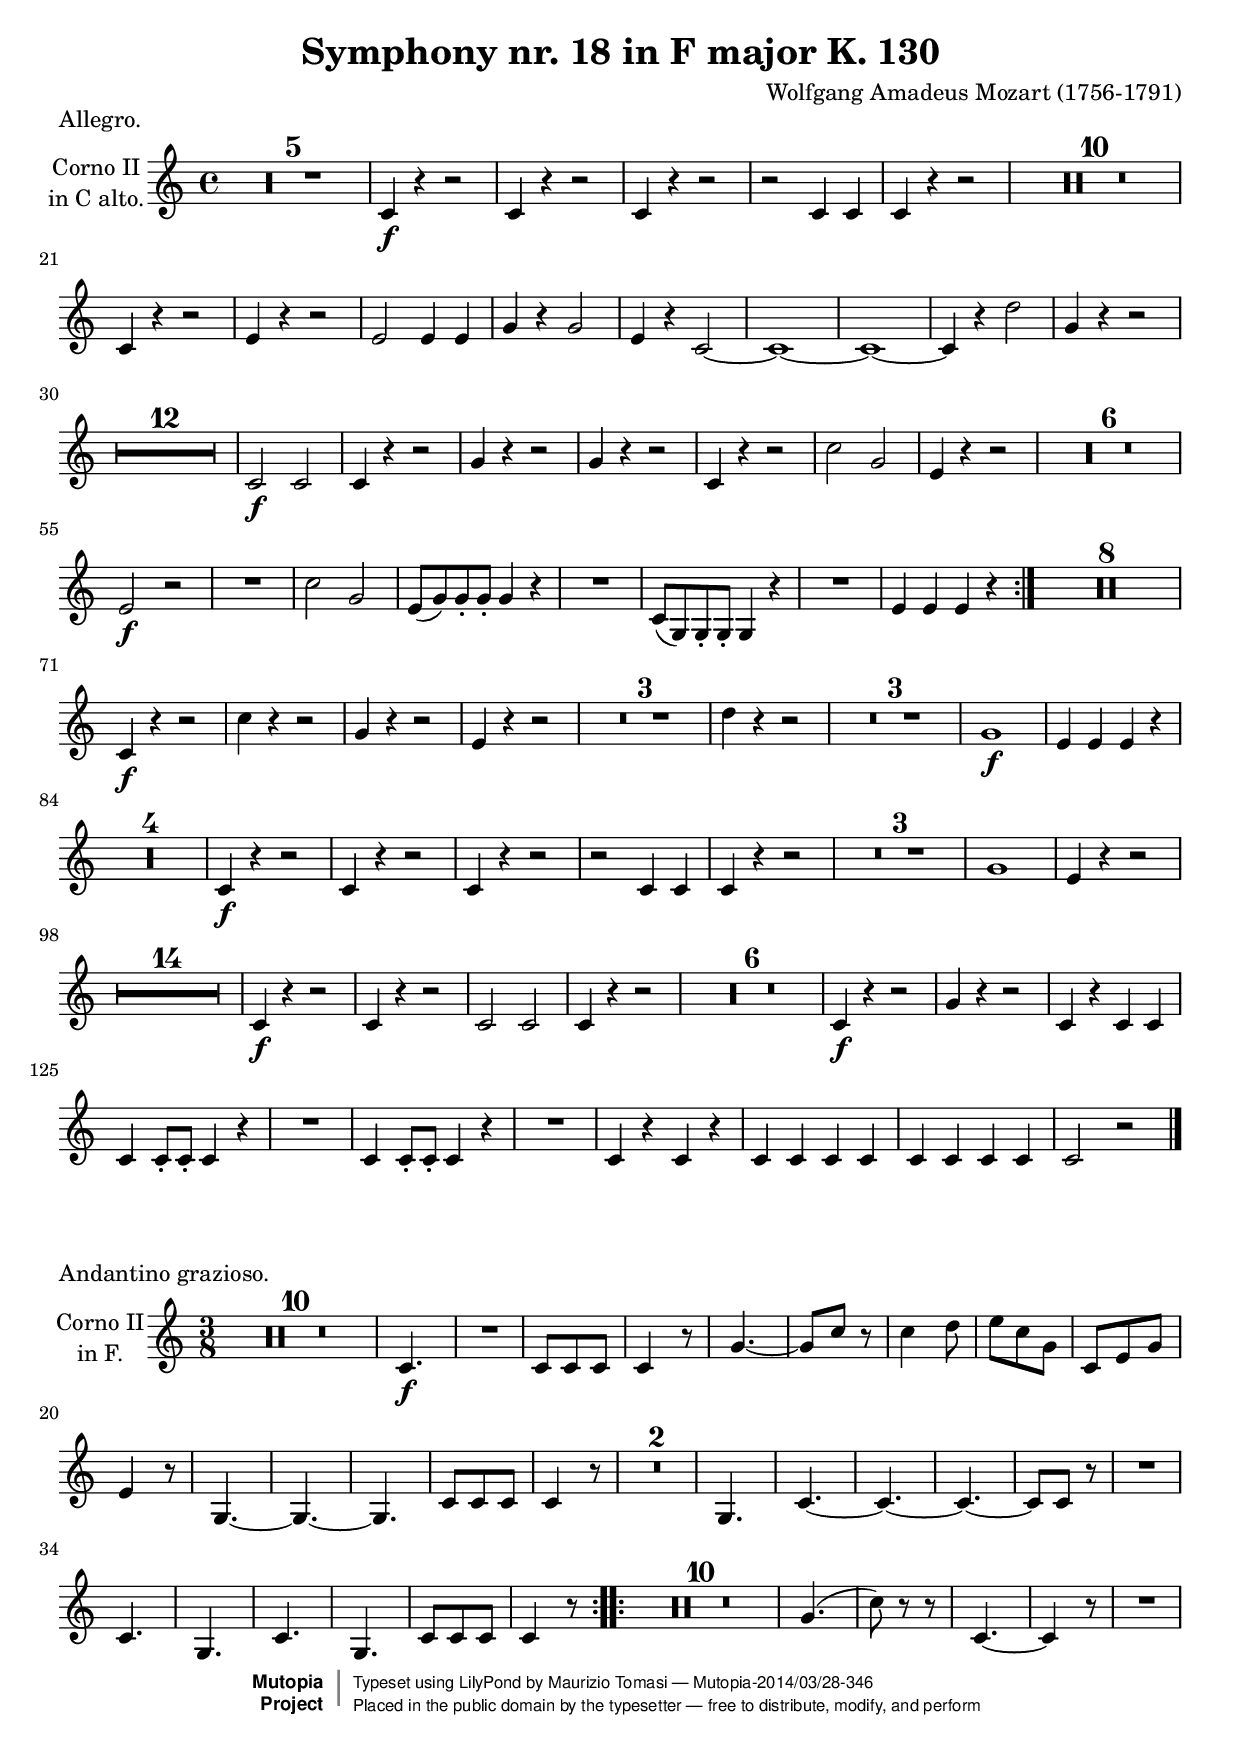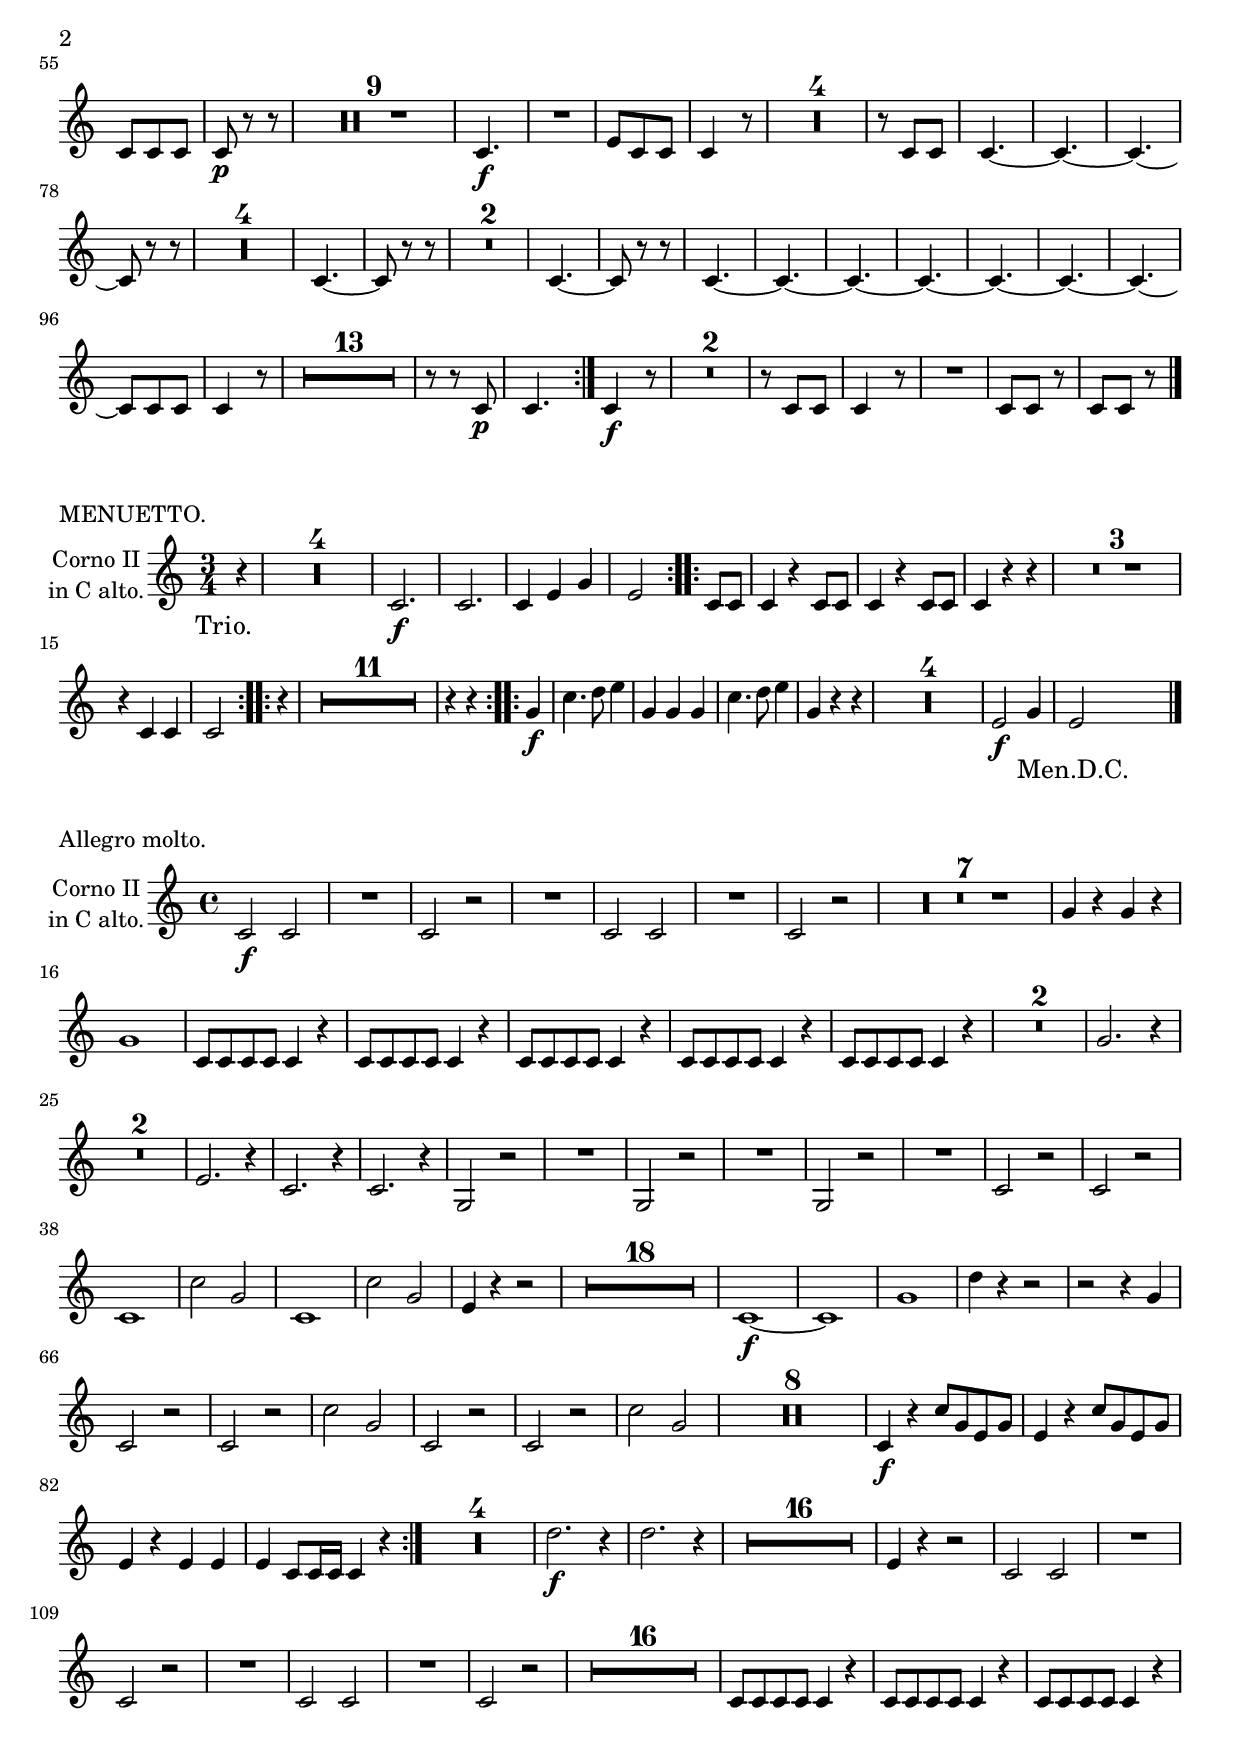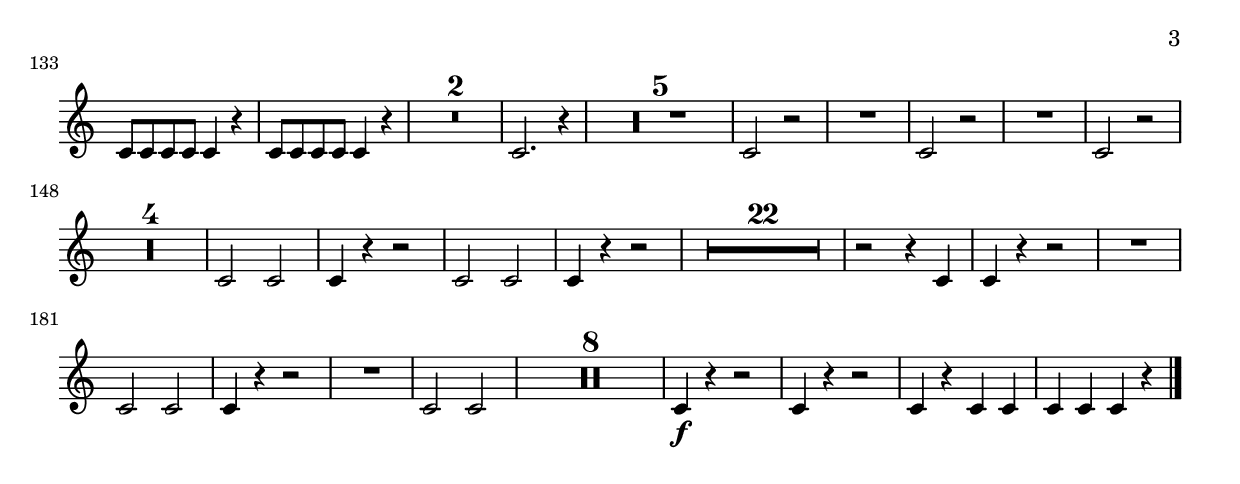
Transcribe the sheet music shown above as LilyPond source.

% -*- LilyPond -*-

\version "2.18.2"

\include "defs.ly"

\version "2.18.2"
hornIIFirstMov =  \relative c' {
    \key c \major
    \clef violin

    \noTupletBracket

    \repeat volta 2 {
	R1*5
	| c4\f r r2
	| c4 r r2
	| c4 r r2
	| r2 c4 c

% 10
	| c r r2
	| R1*10

% 21
	| c4 r r2
	| e4 r r2
	| e2 e4 e
	| g r g2
	| e4 r c2 ~
	| c1 ~
	| c ~
	| c4 r d'2
	| g,4 r r2

% 30
	| R1*12
	| c,2\f c
	| c4 r r2
	| g'4 r r2
	| g4 r r2
	| c,4 r r2
	| c'2 g
	| e4 r r2
	| R1*6

% 55
	| e2\f r
	| R1
	| c'2 g
	| e8( g) g-. g-. g4 r
	| R1

% 60
	| c,8( g) g-. g-. g4 r
	| R1
	| e'4 e e r
    }

    | R1*8

% 71
    | c4\f r r2
    | c'4 r r2
    | g4 r r2
    | e4 r r2
    | R1*3
    | d'4 r r2
    | R1*3

% 82
    | g,1\f
    | e4 e e r
    | R1*4
    | c4\f r r2
    | c4 r r2

% 90
    | c4 r r2
    | r2 c4 c
    | c r r2
    | R1*3
    | g'1
    | e4 r r2
    | R1*14

% 112
    | c4\f r r2
    | c4 r r2
    | c2 c
    | c4 r r2
    | R1*6

% 122
    | c4\f r r2
    | g'4 r r2
    | c,4 r c c
    | c c8-. c-. c4 r
    | R1
    | c4 c8-. c-. c4 r
    | R1
    | c4 r c r

% 130
    | c c c c 
    | c c c c
    | c2 r

    \bar "|."
}


\score {
    \context Staff <<
        \override Score.BarNumber.padding = #3
	\set Score.skipBars = ##t
        \set Staff.midiInstrument = #"french horn"
	\set Staff.instrumentName = \markup { \center-column { "Corno II"
							  "in C alto." } }

	\time 4/4

	\hornIIFirstMov
    >>

    
  \midi {
    \tempo 4 = 124
    }



    \header {
	piece = "Allegro."
    }

    \layout { }
}

\version "2.18.2"
hornIISecondMov =  \relative c' {
    \key c \major
    \clef violin

    \noTupletBracket
    
    \repeat volta 2 {
	R4.*10

% 11
	| c4.\f
	| R4.
	| c8 c c
	| c4 r8
	| g'4. ~
	| g8 c r
	| c4 d8
	| e c g
	| c, e g

% 20
	| e4 r8
	| g,4. ~
	| g ~
	| g
	| c8 c c
	| c4 r8
	| R4.*2
	| g4.
	| c4. ~

% 30
	| c ~
	| c ~
	| c8 c r
	| R4.
	| c4.
	| g
	| c
	| g c8 c c
	| c4 r8
    }

    \repeat volta 2 {
% 40
	| R4.*10

% 50
	| g'4.(
	| c8) r r
	| c,4. ~
	| c4 r8
	| R4.
	| c8 c c
	| c\p r r
	| R4.*9

% 66
	| c4.\f
	| R4.
	| e8 c c
	| c4 r8

% 70
	| R4.*4
	| r8 c c
	| c4. ~
	| c ~
	| c ~
	| c8 r r
	| R4.*4
	| c4. ~
	| c8 r r
	| R4.*2
	| c4. ~
	| c8 r r
	| c4. ~

% 90
	| c ~
	| c ~
	| c ~
	| c ~
	| c ~
	| c ~
	| c8 c c
	| c4 r8
	| R4.*13
	| r8 r c\p
	| c4.
    }

    | c4\f r8
    | R4.*2
    | r8 c c
    | c4 r8
    | R4.
    | c8 c r

% 120
    | c c r

    \bar "|."
}


\score {
    \context Staff <<
        \override Score.BarNumber.padding = #3
	\set Score.skipBars = ##t
	\transposition f' 
        \set Staff.midiInstrument = #"french horn"
	\set Staff.instrumentName = \markup { \center-column { "Corno II"
							  "in F." } }

	\time 3/8

	\hornIISecondMov
    >>

    
  \midi {
    \tempo 4 = 42
    }



    \header {
	piece = "Andantino grazioso."
    }

    \layout { }
}

\version "2.18.2"
hornIIThirdMov =  \relative c' {
    \key c \major
    \clef violin

    \noTupletBracket

    \repeat volta 2 {
	r4
	| R2.*4
	| c2.\f
	| c
	| c4 e g
	| e2
    }

    \repeat volta 2 {
	c8 c
	| c4 r c8 c

% 10
	| c4 r c8 c
	| c4 r r
	| R2.*3
	| r4 c c
	| c2
    }

    % Trio

    \repeat volta 2 {
	r4
	| R2.*11
	| r4 r
    }

    \repeat volta 2 {
	g'4\f
	| c4. d8 e4

% 30
	| g, g g
	| c4. d8 e4
	| g, r r
	| R2.*4
	| e2\f g4
	| e2
    }

    \bar "|."
}


\score {
    \context Staff <<
        \override Score.BarNumber.padding = #3
	\set Score.skipBars = ##t
        \set Staff.midiInstrument = #"french horn"
	\set Staff.instrumentName = \markup { \center-column { "Corno II"
							  "in C alto." } }

	\time 3/4
	\partial 4

	\hornIIThirdMov
	\context Voice = "markings" { \markingsIII }
	\context Voice=markingsBis { \markingsIIIbis }
    >>

    
  \midi {
    \tempo 4 = 130
    }



    \header {
	piece = "MENUETTO."
    }

    \layout { }
}

\version "2.18.2"
hornIIFourthMov =  \relative c' {
    \key c \major
    \clef violin

    \noTupletBracket

    \repeat volta 2 {
	| c2\f c
	| R1
	| c2 r
	| R1
	| c2 c
	| R1
	| c2 r
	| R1*7
	| g'4 r g r
	| g1
	| c,8 c c c c4 r
	| c8 c c c c4 r
	| c8 c c c c4 r
	| c8 c c c c4 r
	| c8 c c c c4 r
	| R1*2
	| g'2. r4
	| R1*2
	| e2. r4
	| c2. r4
	| c2. r4

% 30
	| g2 r
	| R1
	| g2 r
	| R1
	| g2 r
	| R1
	| c2 r
	| c2 r
	| c1
	| c'2 g

% 40
	| c,1
	| c'2 g
	| e4 r r2
	| R1*18

% 61
	| c1\f ~
	| c
	| g'
	| d'4 r r2
	| r r4 g,
	| c,2 r
	| c r
	| c'2 g
	| c, r

% 70
	| c r
	| c' g
	| R1*8

% 80
	| c,4\f r c'8 g e g
	| e4 r c'8 g e g
	| e4 r e e 
	| e c8 c16 c c4 r
    }

    \grace {
\override Flag.stroke-style = #"grace"
   s16 
  \revert Flag.stroke-style }
 R1*4
    | d'2.\f r4
    | d2. r4

% 90
    | R1*16
    | e,4 r r2
    | c2 c
    | R1
    | c2 r

% 110
    | R1
    | c2 c
    | R1
    | c2 r
    | R1*16

% 130
    | c8 c c c c4 r
    | c8 c c c c4 r
    | c8 c c c c4 r
    | c8 c c c c4 r
    | c8 c c c c4 r
    | R1*2
    | c2. r4
    | R1*5
    | c2 r
    | R1
    | c2 r
    | R1
    | c2 r
    | R1*4
    | c2 c
    | c4 r r2
    | c2 c
    | c4 r r2
    | R1*22
    | r2 r4 c
    | c r r2

% 180
    | R1
    | c2 c
    | c4 r r2
    | R1
    | c2 c
    | R1*8
    | c4\f r r2
    | c4 r r2
    | c4 r c c
    | c c c r

    \bar "|."
}


\score {
    \context Staff <<
        \override Score.BarNumber.padding = #3
	\set Score.skipBars = ##t
        \set Staff.midiInstrument = #"french horn"
	\set Staff.instrumentName = \markup { \center-column { "Corno II"
							  "in C alto." } }

	\time 4/4

	\hornIIFourthMov
    >>

    
  \midi {
    \tempo 4 = 180
    }



    \header {
	piece = "Allegro molto."
    }

    \layout { }
}

